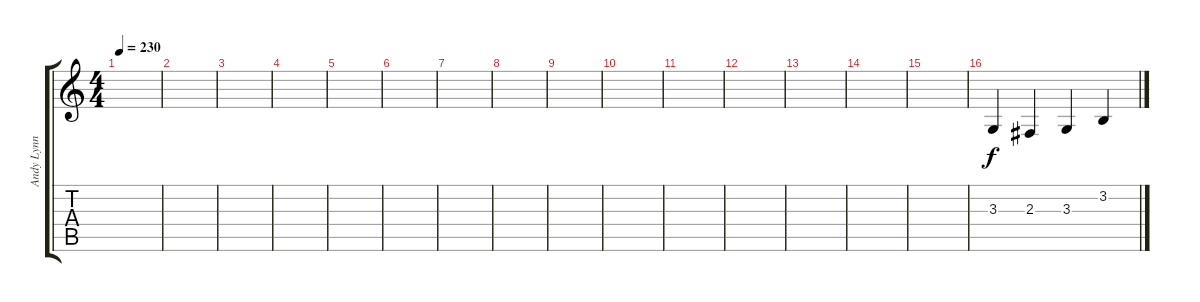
\track ("Andy Lynn" "Andy Lynn") {instrument violin}
\staff {score tabs}
\tuning (Db4 Ab3 E3 B2 Gb2 B1) {hide}
\ts (4 4)
\tempo 230
\clef g2
\ks c
|
|
|
|
|
|
|
|
|
|
|
|
|
|
|
3.3.4 2.3.4 3.3.4 3.2.4
